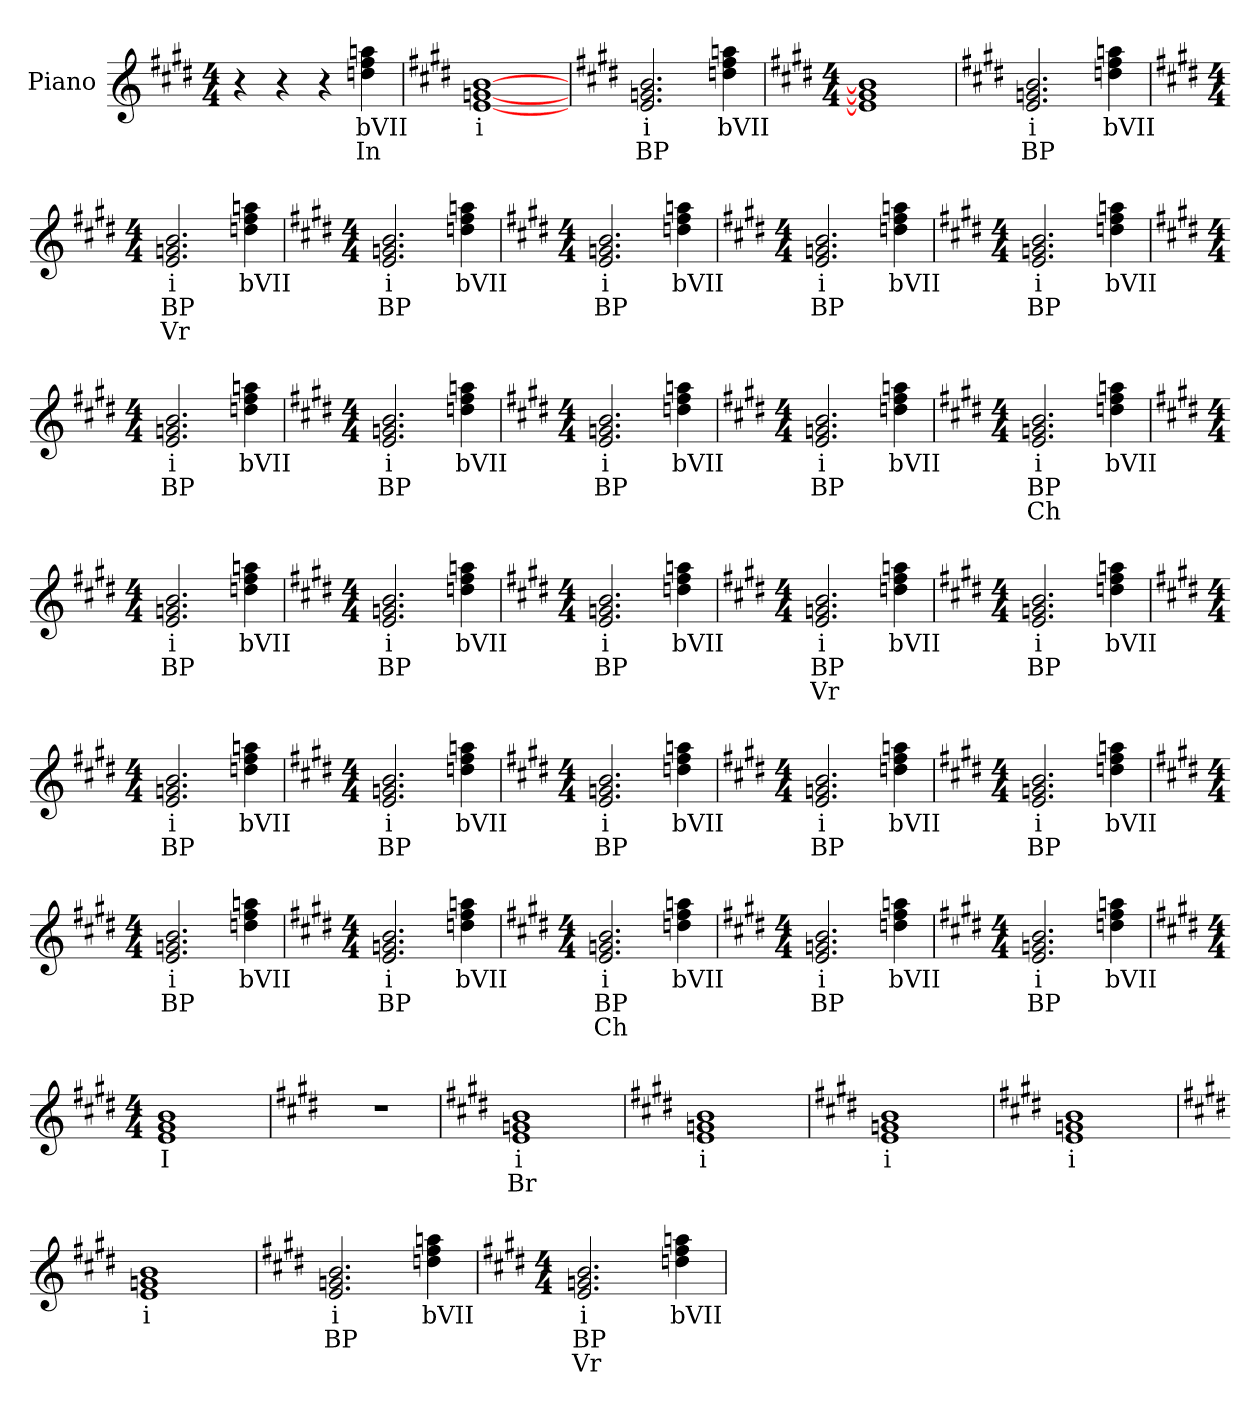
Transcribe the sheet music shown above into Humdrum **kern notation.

**kern	**text	**text	**text
*part1	*part1	*part1	*part1
*staff1	*staff1	*staff1	*staff1
*I"Piano	*	*	*
*I'Pno	*	*	*
*k[f#c#g#d#]	*	*	*
*E:	*	*	*
*M4/4	*	*	*
=	=	=	=
4r	.	.	.
4r	.	.	.
4r	.	.	.
4ddn 4ff# 4aan	bVII	In	.
=	=	=	=
*k[f#c#g#d#]	*	*	*
*E:	*	*	*
[1e [1gn [1b	i	.	.
=	=	=	=
*k[f#c#g#d#]	*	*	*
*E:	*	*	*
2.e 2.gn 2.b	i	BP	.
4ddn 4ff# 4aan	bVII	.	.
=	=	=	=
*k[f#c#g#d#]	*	*	*
*E:	*	*	*
*M4/4	*	*	*
1e] 1gn] 1b]	.	.	.
=	=	=	=
*k[f#c#g#d#]	*	*	*
*E:	*	*	*
2.e 2.gn 2.b	i	BP	.
4ddn 4ff# 4aan	bVII	.	.
=	=	=	=
*k[f#c#g#d#]	*	*	*
*E:	*	*	*
*M4/4	*	*	*
2.e 2.gn 2.b	i	BP	Vr
4ddn 4ff# 4aan	bVII	.	.
=	=	=	=
*k[f#c#g#d#]	*	*	*
*E:	*	*	*
*M4/4	*	*	*
2.e 2.gn 2.b	i	BP	.
4ddn 4ff# 4aan	bVII	.	.
=	=	=	=
*k[f#c#g#d#]	*	*	*
*E:	*	*	*
*M4/4	*	*	*
2.e 2.gn 2.b	i	BP	.
4ddn 4ff# 4aan	bVII	.	.
=	=	=	=
*k[f#c#g#d#]	*	*	*
*E:	*	*	*
*M4/4	*	*	*
2.e 2.gn 2.b	i	BP	.
4ddn 4ff# 4aan	bVII	.	.
=	=	=	=
*k[f#c#g#d#]	*	*	*
*E:	*	*	*
*M4/4	*	*	*
2.e 2.gn 2.b	i	BP	.
4ddn 4ff# 4aan	bVII	.	.
=	=	=	=
*k[f#c#g#d#]	*	*	*
*E:	*	*	*
*M4/4	*	*	*
2.e 2.gn 2.b	i	BP	.
4ddn 4ff# 4aan	bVII	.	.
=	=	=	=
*k[f#c#g#d#]	*	*	*
*E:	*	*	*
*M4/4	*	*	*
2.e 2.gn 2.b	i	BP	.
4ddn 4ff# 4aan	bVII	.	.
=	=	=	=
*k[f#c#g#d#]	*	*	*
*E:	*	*	*
*M4/4	*	*	*
2.e 2.gn 2.b	i	BP	.
4ddn 4ff# 4aan	bVII	.	.
=	=	=	=
*k[f#c#g#d#]	*	*	*
*E:	*	*	*
*M4/4	*	*	*
2.e 2.gn 2.b	i	BP	.
4ddn 4ff# 4aan	bVII	.	.
=	=	=	=
*k[f#c#g#d#]	*	*	*
*E:	*	*	*
*M4/4	*	*	*
2.e 2.gn 2.b	i	BP	Ch
4ddn 4ff# 4aan	bVII	.	.
=	=	=	=
*k[f#c#g#d#]	*	*	*
*E:	*	*	*
*M4/4	*	*	*
2.e 2.gn 2.b	i	BP	.
4ddn 4ff# 4aan	bVII	.	.
=	=	=	=
*k[f#c#g#d#]	*	*	*
*E:	*	*	*
*M4/4	*	*	*
2.e 2.gn 2.b	i	BP	.
4ddn 4ff# 4aan	bVII	.	.
=	=	=	=
*k[f#c#g#d#]	*	*	*
*E:	*	*	*
*M4/4	*	*	*
2.e 2.gn 2.b	i	BP	.
4ddn 4ff# 4aan	bVII	.	.
=	=	=	=
*k[f#c#g#d#]	*	*	*
*E:	*	*	*
*M4/4	*	*	*
2.e 2.gn 2.b	i	BP	Vr
4ddn 4ff# 4aan	bVII	.	.
=	=	=	=
*k[f#c#g#d#]	*	*	*
*E:	*	*	*
*M4/4	*	*	*
2.e 2.gn 2.b	i	BP	.
4ddn 4ff# 4aan	bVII	.	.
=	=	=	=
*k[f#c#g#d#]	*	*	*
*E:	*	*	*
*M4/4	*	*	*
2.e 2.gn 2.b	i	BP	.
4ddn 4ff# 4aan	bVII	.	.
=	=	=	=
*k[f#c#g#d#]	*	*	*
*E:	*	*	*
*M4/4	*	*	*
2.e 2.gn 2.b	i	BP	.
4ddn 4ff# 4aan	bVII	.	.
=	=	=	=
*k[f#c#g#d#]	*	*	*
*E:	*	*	*
*M4/4	*	*	*
2.e 2.gn 2.b	i	BP	.
4ddn 4ff# 4aan	bVII	.	.
=	=	=	=
*k[f#c#g#d#]	*	*	*
*E:	*	*	*
*M4/4	*	*	*
2.e 2.gn 2.b	i	BP	.
4ddn 4ff# 4aan	bVII	.	.
=	=	=	=
*k[f#c#g#d#]	*	*	*
*E:	*	*	*
*M4/4	*	*	*
2.e 2.gn 2.b	i	BP	.
4ddn 4ff# 4aan	bVII	.	.
=	=	=	=
*k[f#c#g#d#]	*	*	*
*E:	*	*	*
*M4/4	*	*	*
2.e 2.gn 2.b	i	BP	.
4ddn 4ff# 4aan	bVII	.	.
=	=	=	=
*k[f#c#g#d#]	*	*	*
*E:	*	*	*
*M4/4	*	*	*
2.e 2.gn 2.b	i	BP	.
4ddn 4ff# 4aan	bVII	.	.
=	=	=	=
*k[f#c#g#d#]	*	*	*
*E:	*	*	*
*M4/4	*	*	*
2.e 2.gn 2.b	i	BP	Ch
4ddn 4ff# 4aan	bVII	.	.
=	=	=	=
*k[f#c#g#d#]	*	*	*
*E:	*	*	*
*M4/4	*	*	*
2.e 2.gn 2.b	i	BP	.
4ddn 4ff# 4aan	bVII	.	.
=	=	=	=
*k[f#c#g#d#]	*	*	*
*E:	*	*	*
*M4/4	*	*	*
2.e 2.gn 2.b	i	BP	.
4ddn 4ff# 4aan	bVII	.	.
=	=	=	=
*k[f#c#g#d#]	*	*	*
*E:	*	*	*
*M4/4	*	*	*
1e 1g# 1b	I	.	.
=	=	=	=
*k[f#c#g#d#]	*	*	*
*E:	*	*	*
1r	.	.	.
=	=	=	=
*k[f#c#g#d#]	*	*	*
*E:	*	*	*
1e 1gn 1b	i	Br	.
=	=	=	=
*k[f#c#g#d#]	*	*	*
*E:	*	*	*
1e 1gn 1b	i	.	.
=	=	=	=
*k[f#c#g#d#]	*	*	*
*E:	*	*	*
1e 1gn 1b	i	.	.
=	=	=	=
*k[f#c#g#d#]	*	*	*
*E:	*	*	*
1e 1gn 1b	i	.	.
=	=	=	=
*k[f#c#g#d#]	*	*	*
*E:	*	*	*
1e 1gn 1b	i	.	.
=	=	=	=
*k[f#c#g#d#]	*	*	*
*E:	*	*	*
2.e 2.gn 2.b	i	BP	.
4ddn 4ff# 4aan	bVII	.	.
=	=	=	=
*k[f#c#g#d#]	*	*	*
*E:	*	*	*
*M4/4	*	*	*
2.e 2.gn 2.b	i	BP	Vr
4ddn 4ff# 4aan	bVII	.	.
=	=	=	=
*-	*-	*-	*-
